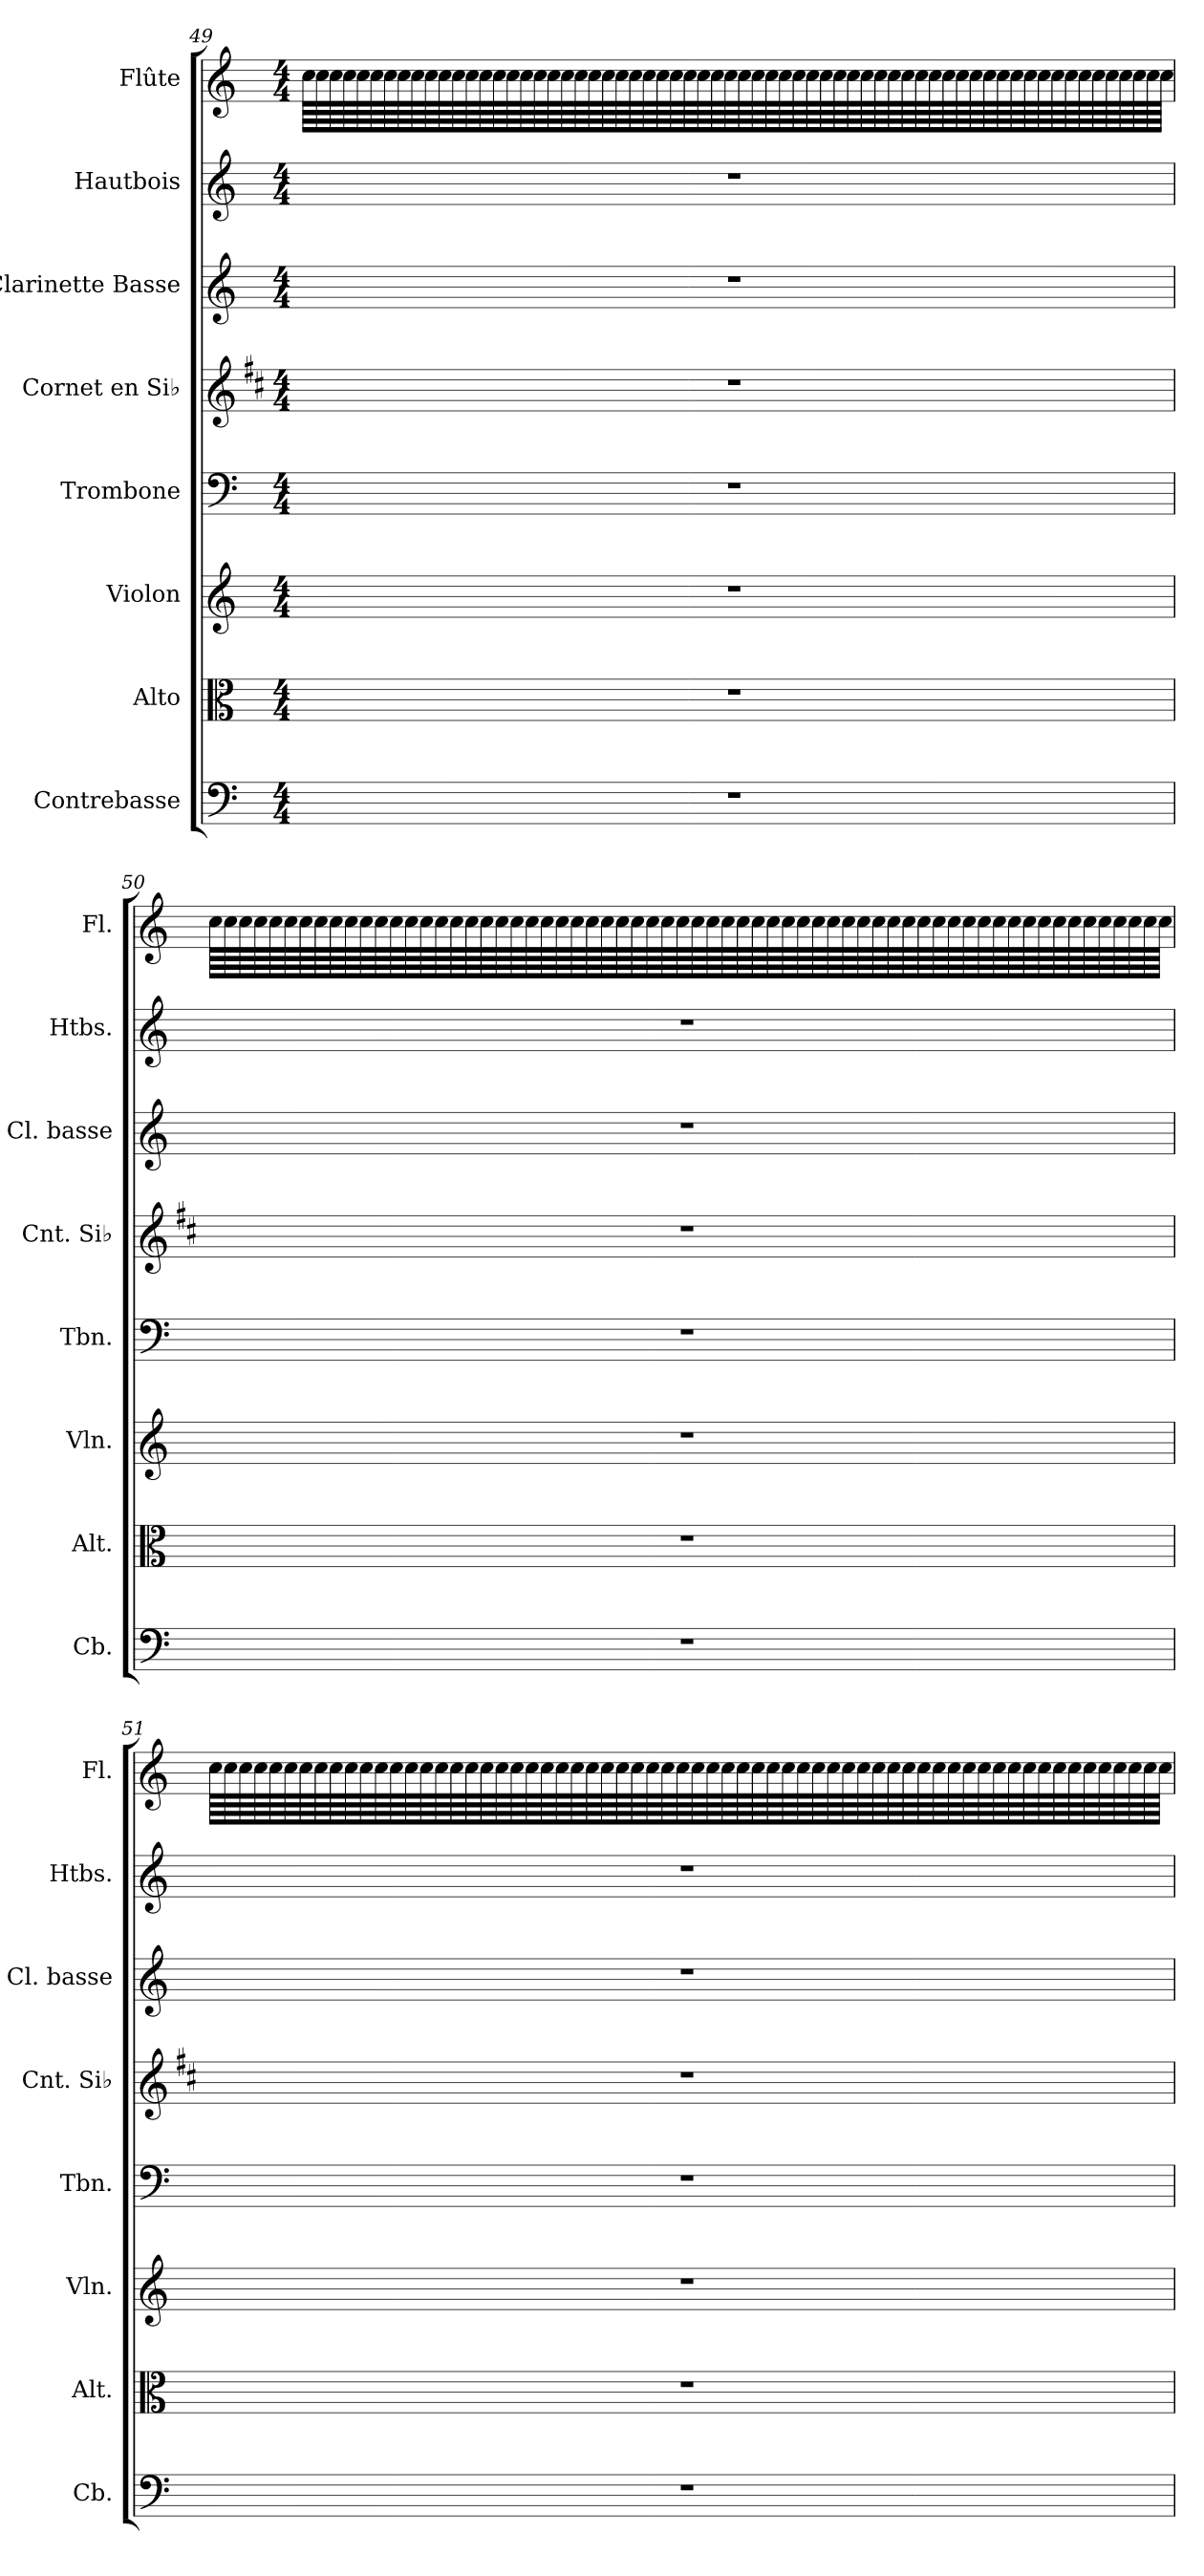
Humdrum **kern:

**kern	**kern	**kern	**kern	**kern	**kern	**kern	**kern
*part8	*part7	*part6	*part5	*part4	*part3	*part2	*part1
*staff8	*staff7	*staff6	*staff5	*staff4	*staff3	*staff2	*staff1
*I"Contrebasse	*I"Alto	*I"Violon	*I"Trombone	*I"Cornet en Si♭	*I"Clarinette Basse	*I"Hautbois	*I"Flûte
*I'Cb.	*I'Alt.	*I'Vln.	*I'Tbn.	*I'Cnt. Si♭	*I'Cl. basse	*I'Htbs.	*I'Fl.
!!LO:PB:g=z
*clefF4	*clefC3	*clefG2	*clefF4	*clefG2	*clefG2	*clefG2	*clefG2
*ITrd7c12	*	*	*	*ITrd1c2	*ITrd8c14	*	*
*k[]	*k[]	*k[]	*k[]	*k[]	*k[]	*k[]	*k[]
*M4/4	*M4/4	*M4/4	*M4/4	*M4/4	*M4/4	*M4/4	*M4/4
=49	=49	=49	=49	=49	=49	=49	=49
1r	1r	1r	1r	1r	1r	1r	64cc\LLLL
.	.	.	.	.	.	.	64cc\
.	.	.	.	.	.	.	64cc\
.	.	.	.	.	.	.	64cc\
.	.	.	.	.	.	.	64cc\
.	.	.	.	.	.	.	64cc\
.	.	.	.	.	.	.	64cc\
.	.	.	.	.	.	.	64cc\
.	.	.	.	.	.	.	64cc\
.	.	.	.	.	.	.	64cc\
.	.	.	.	.	.	.	64cc\
.	.	.	.	.	.	.	64cc\
.	.	.	.	.	.	.	64cc\
.	.	.	.	.	.	.	64cc\
.	.	.	.	.	.	.	64cc\
.	.	.	.	.	.	.	64cc\
.	.	.	.	.	.	.	64cc\
.	.	.	.	.	.	.	64cc\
.	.	.	.	.	.	.	64cc\
.	.	.	.	.	.	.	64cc\
.	.	.	.	.	.	.	64cc\
.	.	.	.	.	.	.	64cc\
.	.	.	.	.	.	.	64cc\
.	.	.	.	.	.	.	64cc\
.	.	.	.	.	.	.	64cc\
.	.	.	.	.	.	.	64cc\
.	.	.	.	.	.	.	64cc\
.	.	.	.	.	.	.	64cc\
.	.	.	.	.	.	.	64cc\
.	.	.	.	.	.	.	64cc\
.	.	.	.	.	.	.	64cc\
.	.	.	.	.	.	.	64cc\
.	.	.	.	.	.	.	64cc\
.	.	.	.	.	.	.	64cc\
.	.	.	.	.	.	.	64cc\
.	.	.	.	.	.	.	64cc\
.	.	.	.	.	.	.	64cc\
.	.	.	.	.	.	.	64cc\
.	.	.	.	.	.	.	64cc\
.	.	.	.	.	.	.	64cc\
.	.	.	.	.	.	.	64cc\
.	.	.	.	.	.	.	64cc\
.	.	.	.	.	.	.	64cc\
.	.	.	.	.	.	.	64cc\
.	.	.	.	.	.	.	64cc\
.	.	.	.	.	.	.	64cc\
.	.	.	.	.	.	.	64cc\
.	.	.	.	.	.	.	64cc\
.	.	.	.	.	.	.	64cc\
.	.	.	.	.	.	.	64cc\
.	.	.	.	.	.	.	64cc\
.	.	.	.	.	.	.	64cc\
.	.	.	.	.	.	.	64cc\
.	.	.	.	.	.	.	64cc\
.	.	.	.	.	.	.	64cc\
.	.	.	.	.	.	.	64cc\
.	.	.	.	.	.	.	64cc\
.	.	.	.	.	.	.	64cc\
.	.	.	.	.	.	.	64cc\
.	.	.	.	.	.	.	64cc\
.	.	.	.	.	.	.	64cc\
.	.	.	.	.	.	.	64cc\
.	.	.	.	.	.	.	64cc\
.	.	.	.	.	.	.	64cc\JJJJ
!!LO:PB:g=z
=50	=50	=50	=50	=50	=50	=50	=50
1r	1r	1r	1r	1r	1r	1r	64cc\LLLL
.	.	.	.	.	.	.	64cc\
.	.	.	.	.	.	.	64cc\
.	.	.	.	.	.	.	64cc\
.	.	.	.	.	.	.	64cc\
.	.	.	.	.	.	.	64cc\
.	.	.	.	.	.	.	64cc\
.	.	.	.	.	.	.	64cc\
.	.	.	.	.	.	.	64cc\
.	.	.	.	.	.	.	64cc\
.	.	.	.	.	.	.	64cc\
.	.	.	.	.	.	.	64cc\
.	.	.	.	.	.	.	64cc\
.	.	.	.	.	.	.	64cc\
.	.	.	.	.	.	.	64cc\
.	.	.	.	.	.	.	64cc\
.	.	.	.	.	.	.	64cc\
.	.	.	.	.	.	.	64cc\
.	.	.	.	.	.	.	64cc\
.	.	.	.	.	.	.	64cc\
.	.	.	.	.	.	.	64cc\
.	.	.	.	.	.	.	64cc\
.	.	.	.	.	.	.	64cc\
.	.	.	.	.	.	.	64cc\
.	.	.	.	.	.	.	64cc\
.	.	.	.	.	.	.	64cc\
.	.	.	.	.	.	.	64cc\
.	.	.	.	.	.	.	64cc\
.	.	.	.	.	.	.	64cc\
.	.	.	.	.	.	.	64cc\
.	.	.	.	.	.	.	64cc\
.	.	.	.	.	.	.	64cc\
.	.	.	.	.	.	.	64cc\
.	.	.	.	.	.	.	64cc\
.	.	.	.	.	.	.	64cc\
.	.	.	.	.	.	.	64cc\
.	.	.	.	.	.	.	64cc\
.	.	.	.	.	.	.	64cc\
.	.	.	.	.	.	.	64cc\
.	.	.	.	.	.	.	64cc\
.	.	.	.	.	.	.	64cc\
.	.	.	.	.	.	.	64cc\
.	.	.	.	.	.	.	64cc\
.	.	.	.	.	.	.	64cc\
.	.	.	.	.	.	.	64cc\
.	.	.	.	.	.	.	64cc\
.	.	.	.	.	.	.	64cc\
.	.	.	.	.	.	.	64cc\
.	.	.	.	.	.	.	64cc\
.	.	.	.	.	.	.	64cc\
.	.	.	.	.	.	.	64cc\
.	.	.	.	.	.	.	64cc\
.	.	.	.	.	.	.	64cc\
.	.	.	.	.	.	.	64cc\
.	.	.	.	.	.	.	64cc\
.	.	.	.	.	.	.	64cc\
.	.	.	.	.	.	.	64cc\
.	.	.	.	.	.	.	64cc\
.	.	.	.	.	.	.	64cc\
.	.	.	.	.	.	.	64cc\
.	.	.	.	.	.	.	64cc\
.	.	.	.	.	.	.	64cc\
.	.	.	.	.	.	.	64cc\
.	.	.	.	.	.	.	64cc\JJJJ
!!LO:PB:g=z
=51	=51	=51	=51	=51	=51	=51	=51
1r	1r	1r	1r	1r	1r	1r	64cc\LLLL
.	.	.	.	.	.	.	64cc\
.	.	.	.	.	.	.	64cc\
.	.	.	.	.	.	.	64cc\
.	.	.	.	.	.	.	64cc\
.	.	.	.	.	.	.	64cc\
.	.	.	.	.	.	.	64cc\
.	.	.	.	.	.	.	64cc\
.	.	.	.	.	.	.	64cc\
.	.	.	.	.	.	.	64cc\
.	.	.	.	.	.	.	64cc\
.	.	.	.	.	.	.	64cc\
.	.	.	.	.	.	.	64cc\
.	.	.	.	.	.	.	64cc\
.	.	.	.	.	.	.	64cc\
.	.	.	.	.	.	.	64cc\
.	.	.	.	.	.	.	64cc\
.	.	.	.	.	.	.	64cc\
.	.	.	.	.	.	.	64cc\
.	.	.	.	.	.	.	64cc\
.	.	.	.	.	.	.	64cc\
.	.	.	.	.	.	.	64cc\
.	.	.	.	.	.	.	64cc\
.	.	.	.	.	.	.	64cc\
.	.	.	.	.	.	.	64cc\
.	.	.	.	.	.	.	64cc\
.	.	.	.	.	.	.	64cc\
.	.	.	.	.	.	.	64cc\
.	.	.	.	.	.	.	64cc\
.	.	.	.	.	.	.	64cc\
.	.	.	.	.	.	.	64cc\
.	.	.	.	.	.	.	64cc\
.	.	.	.	.	.	.	64cc\
.	.	.	.	.	.	.	64cc\
.	.	.	.	.	.	.	64cc\
.	.	.	.	.	.	.	64cc\
.	.	.	.	.	.	.	64cc\
.	.	.	.	.	.	.	64cc\
.	.	.	.	.	.	.	64cc\
.	.	.	.	.	.	.	64cc\
.	.	.	.	.	.	.	64cc\
.	.	.	.	.	.	.	64cc\
.	.	.	.	.	.	.	64cc\
.	.	.	.	.	.	.	64cc\
.	.	.	.	.	.	.	64cc\
.	.	.	.	.	.	.	64cc\
.	.	.	.	.	.	.	64cc\
.	.	.	.	.	.	.	64cc\
.	.	.	.	.	.	.	64cc\
.	.	.	.	.	.	.	64cc\
.	.	.	.	.	.	.	64cc\
.	.	.	.	.	.	.	64cc\
.	.	.	.	.	.	.	64cc\
.	.	.	.	.	.	.	64cc\
.	.	.	.	.	.	.	64cc\
.	.	.	.	.	.	.	64cc\
.	.	.	.	.	.	.	64cc\
.	.	.	.	.	.	.	64cc\
.	.	.	.	.	.	.	64cc\
.	.	.	.	.	.	.	64cc\
.	.	.	.	.	.	.	64cc\
.	.	.	.	.	.	.	64cc\
.	.	.	.	.	.	.	64cc\
.	.	.	.	.	.	.	64cc\JJJJ
=	=	=	=	=	=	=	=
*-	*-	*-	*-	*-	*-	*-	*-
